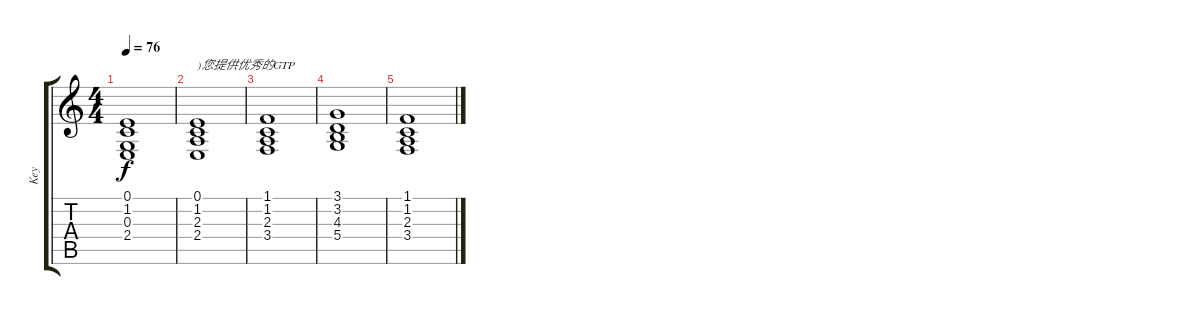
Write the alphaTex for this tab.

\track ("Key" "Key") {instrument synthstrings1}
\staff {score tabs}
\tuning (E4 B3 G3 D3 A2 E2) {hide}
\ts (4 4)
\tempo 76
\clef g2
\ks c
(0.1 1.2 0.3 2.4).1{dy f instrument synthstrings1} |
(0.1 1.2 2.3 2.4).1{txt ")您提供优秀的GTP"} |
(1.1 1.2 2.3 3.4).1 |
(3.1 3.2 4.3 5.4).1 |
(1.1 1.2 2.3 3.4).1
